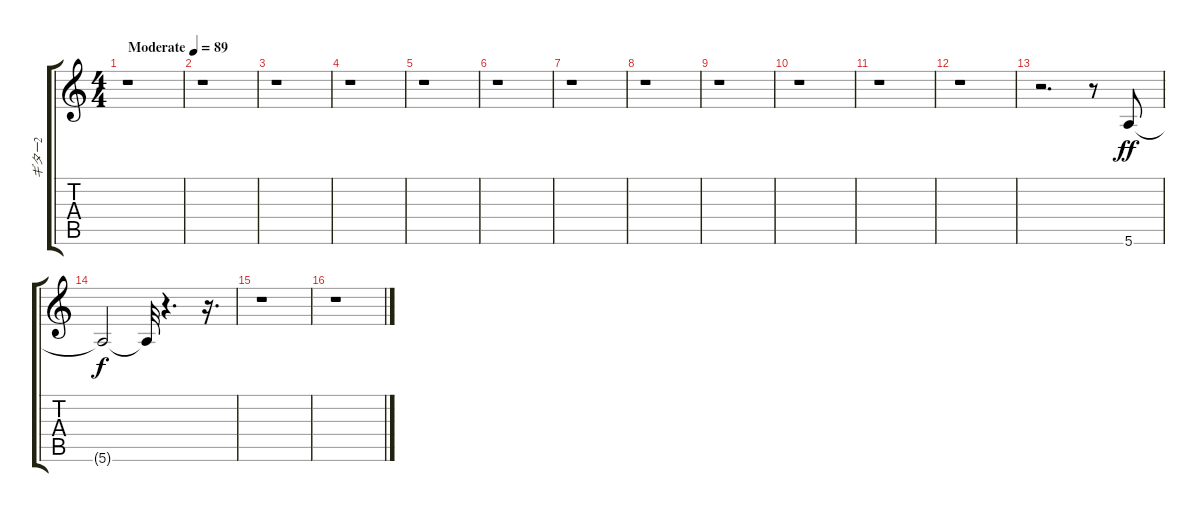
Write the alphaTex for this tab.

\track ("ギター2" "ギター2") {instrument distortionguitar}
\staff {score tabs}
\tuning (E4 B3 G3 D3 A2 E2) {hide}
\ts (4 4)
\tempo (89 "Moderate")
\clef g2
\ks c
r.1{dy ff instrument distortionguitar} |
r.1 |
r.1 |
r.1 |
r.1 |
r.1 |
r.1 |
r.1 |
r.1 |
r.1 |
r.1 |
r.1 |
r.2{d} r.8 5.6.8 |
5.6{t}.2{dy f} 5.6{t}.32 r.4{d} r.16{d} |
r.1 |
r.1
